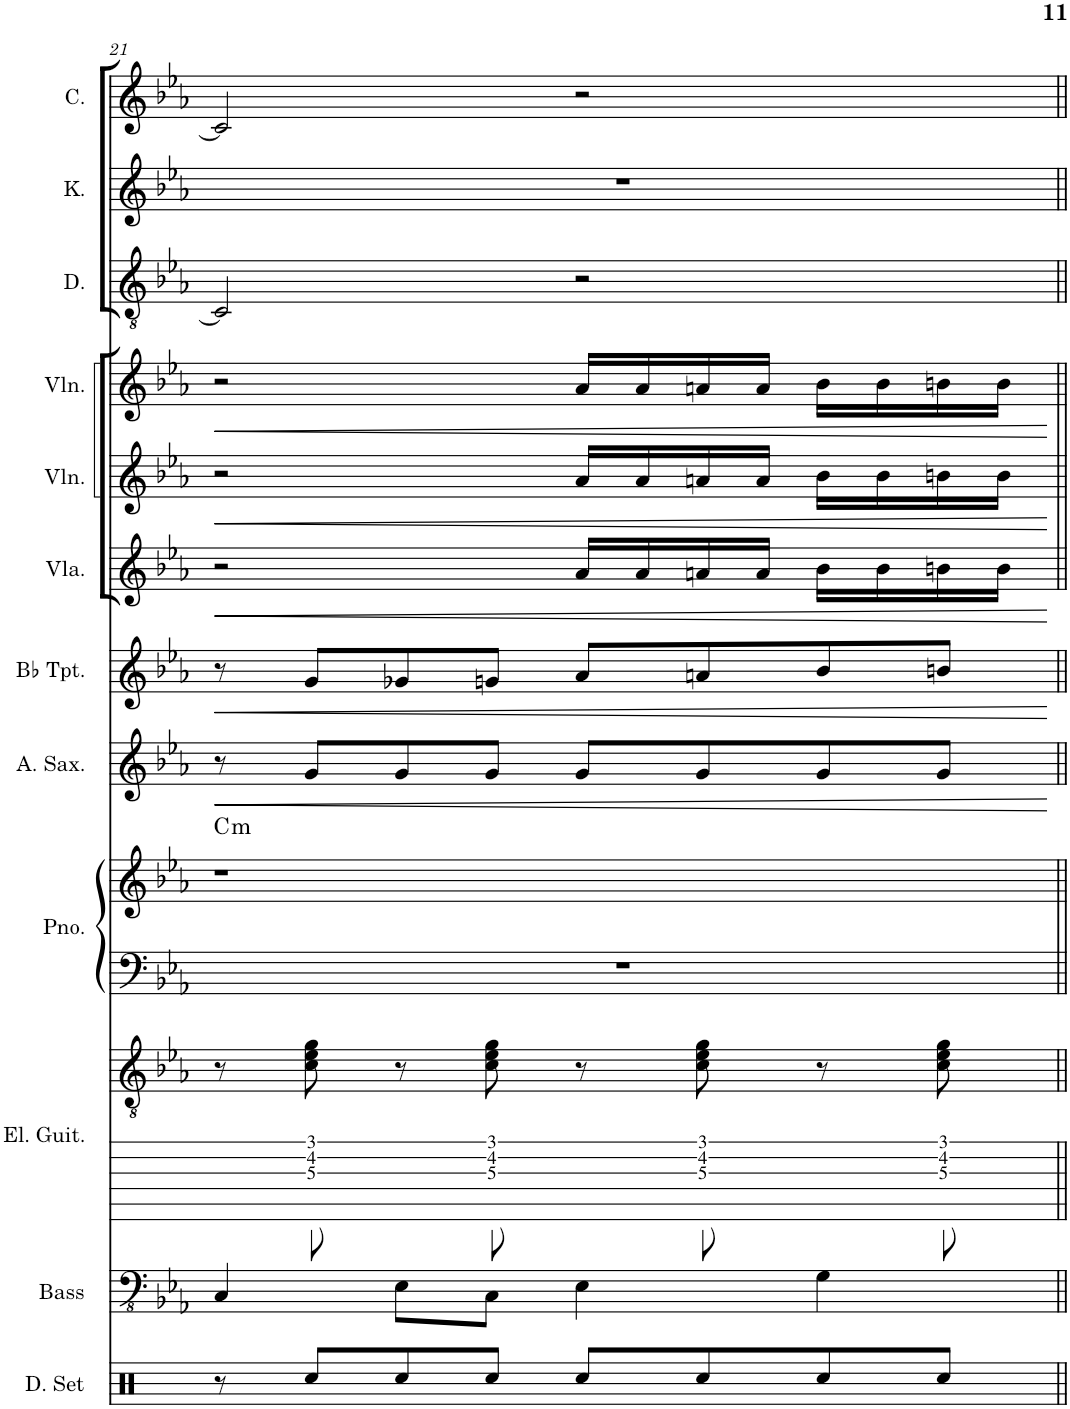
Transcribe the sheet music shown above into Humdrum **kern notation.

**kern	**kern	**kern	**kern	**kern	**kern	**harte	**kern	**dynam	**kern	**dynam	**kern	**dynam	**kern	**dynam	**kern	**dynam	**kern	**kern	**kern
*part12	*part11	*part10	*part10	*part9	*part9	*part9	*part8	*part8	*part7	*part7	*part6	*part6	*part5	*part5	*part4	*part4	*part3	*part2	*part1
*staff14	*staff13	*staff12	*staff11	*staff10	*staff9	*	*staff8	*staff8	*staff7	*staff7	*staff6	*staff6	*staff5	*staff5	*staff4	*staff4	*staff3	*staff2	*staff1
*I"Drumset	*I"Abborre	*I"Electric Guitar	*	*I"Piano	*	*	*I"Alto Saxophone	*	*I"Bb Trumpet	*	*I"Viola	*	*I"Violin	*	*I"Violin	*	*I"Charles	*I"Kate	*I"Charlotte
*I'D. Set	*	*I'El. Guit.	*	*I'Pno.	*	*	*I'A. Sax.	*	*I'Bb Tpt.	*	*I'Vla.	*	*I'Vln.	*	*I'Vln.	*	*	*I'K.	*I'C.
!!LO:PB:g=z
*clefX	*clefFv4	*	*clefGv2	*clefF4	*clefG2	*	*clefG2	*	*clefG2	*	*clefG2	*	*clefG2	*	*clefG2	*	*clefGv2	*clefG2	*clefG2
*	*	*	*	*	*	*	*ITrd5c9	*	*ITrd1c2	*	*	*	*	*	*	*	*	*	*
*k[]	*k[b-e-a-]	*k[b-e-a-]	*k[b-e-a-]	*k[b-e-a-]	*k[b-e-a-]	*	*k[b-e-a-]	*	*k[b-e-a-]	*	*k[b-e-a-]	*	*k[b-e-a-]	*	*k[b-e-a-]	*	*k[b-e-a-]	*k[b-e-a-]	*k[b-e-a-]
*M4/4	*M4/4	*M4/4	*M4/4	*M4/4	*M4/4	*	*M4/4	*	*M4/4	*	*M4/4	*	*M4/4	*	*M4/4	*	*M4/4	*M4/4	*M4/4
=21	=21	=21	=21	=21	=21	=21	=21	=21	=21	=21	=21	=21	=21	=21	=21	=21	=21	=21	=21
!	!	!	!	!	!	!LO:H:kt=m	!	!LO:HP:b	!	!LO:HP:b	!	!LO:HP:b	!	!LO:HP:b	!	!LO:HP:b	!	!	!
8r	4CC/	8r	8r	1r	1r	C:min	8r	<	8r	<	2r	<	2r	<	2r	<	2C/]	1r	2c/]
8Rcc/L	.	8c\ 8e-\ 8g\	8c\ 8e-\ 8g\	.	.	.	8g/L	.	8g/L	.	.	.	.	.	.	.	.	.	.
8Rcc/	8EE-\L	8r	8r	.	.	.	8g/	.	8g-X/	.	.	.	.	.	.	.	.	.	.
8Rcc/J	8CC\J	8c\ 8e-\ 8g\	8c\ 8e-\ 8g\	.	.	.	8g/J	.	8gn/J	.	.	.	.	.	.	.	.	.	.
8Rcc/L	4EE-\	8r	8r	.	.	.	8g/L	.	8a-/L	.	16a-/LL	.	16a-/LL	.	16a-/LL	.	2r	.	2r
.	.	.	.	.	.	.	.	.	.	.	16a-/	.	16a-/	.	16a-/	.	.	.	.
8Rcc/	.	8c\ 8e-\ 8g\	8c\ 8e-\ 8g\	.	.	.	8g/	.	8an/	.	16an/	.	16an/	.	16an/	.	.	.	.
.	.	.	.	.	.	.	.	.	.	.	16a/JJ	.	16a/JJ	.	16a/JJ	.	.	.	.
8Rcc/	4GG\	8r	8r	.	.	.	8g/	.	8b-/	.	16b-\LL	.	16b-\LL	.	16b-\LL	.	.	.	.
.	.	.	.	.	.	.	.	.	.	.	16b-\	.	16b-\	.	16b-\	.	.	.	.
8Rcc/J	.	8c\ 8e-\ 8g\	8c\ 8e-\ 8g\	.	.	.	8g/J	.	8bn/J	.	16bn\	.	16bn\	.	16bn\	.	.	.	.
.	.	.	.	.	.	.	.	.	.	.	16b\JJ	.	16b\JJ	.	16b\JJ	.	.	.	.
.	.	.	.	.	.	.	.	[	.	[	.	[	.	[	.	[	.	.	.
=||	=||	=||	=||	=||	=||	=||	=||	=||	=||	=||	=||	=||	=||	=||	=||	=||	=||	=||	=||
*-	*-	*-	*-	*-	*-	*-	*-	*-	*-	*-	*-	*-	*-	*-	*-	*-	*-	*-	*-
